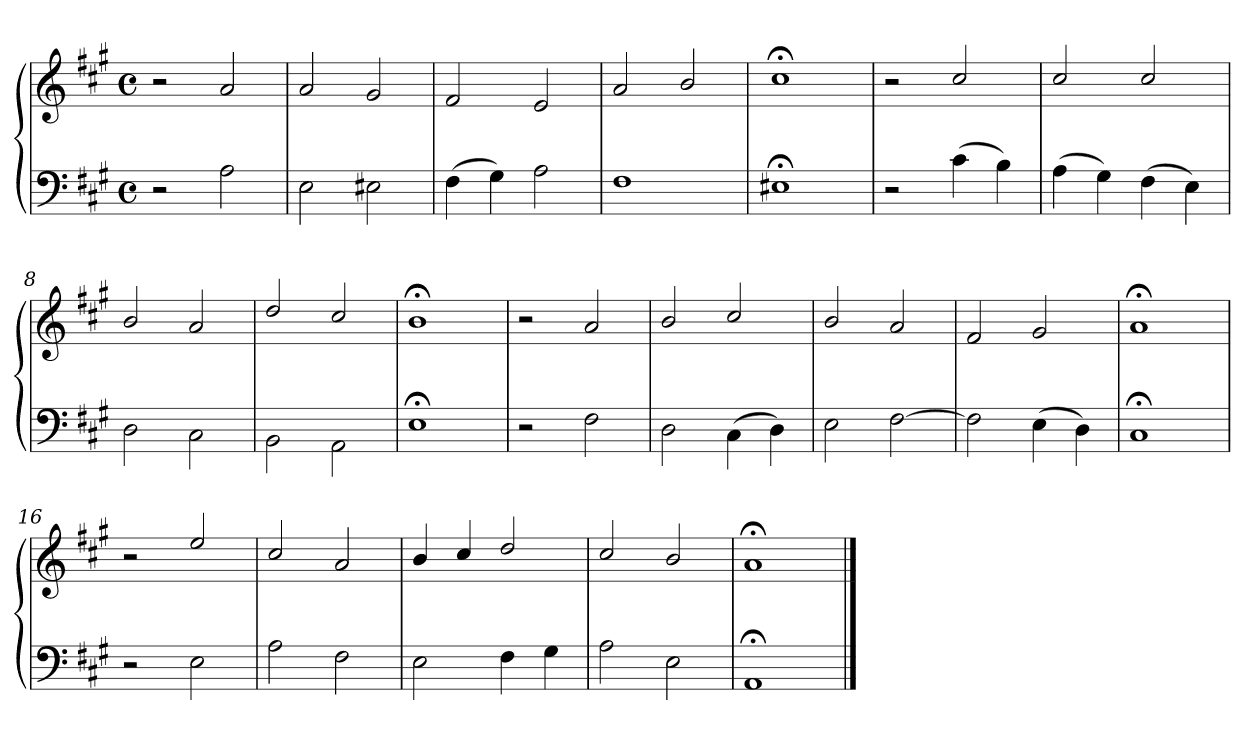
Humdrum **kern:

**kern	**kern
*part1	*part1
*staff2	*staff1
*clefF4	*clefG2
*k[f#c#g#]	*k[f#c#g#]
*M4/4	*M4/4
*met(c)	*met(c)
=1	=1
2r	2r
2A\	2a/
=2	=2
2E\	2a/
2E#X\	2g#/
=3	=3
(4F#\	2f#/
4G#\)	.
2A\	2e/
=4	=4
1F#\	2a/
.	2b/
=5	=5
1E#X;\	1cc#;</
=6	=6
2r	2r
(4c#\	2cc#/
4B\)	.
=7	=7
(4A\	2cc#/
4G#\)	.
(4F#\	2cc#/
4E\)	.
=8	=8
2D\	2b/
2C#\	2a/
=9	=9
2BB\	2dd/
2AA\	2cc#/
=10	=10
1E;\	1b;</
!!LO:LB:g=z
=11	=11
2r	2r
2F#\	2a/
=12	=12
2D\	2b/
(4C#\	2cc#/
4D\)	.
=13	=13
2E\	2b/
[2F#\	2a/
=14	=14
2F#\]	2f#/
(4E\	2g#/
4D\)	.
=15	=15
1C#;\	1a;</
!!LO:LB:g=z
=16	=16
2r	2r
2E\	2ee/
=17	=17
2A\	2cc#/
2F#\	2a/
=18	=18
2E\	4b/
.	4cc#/
4F#\	2dd/
4G#\	.
=19	=19
2A\	2cc#/
2E\	2b/
=20	=20
1AA;\	1a;</
==	==
*-	*-
